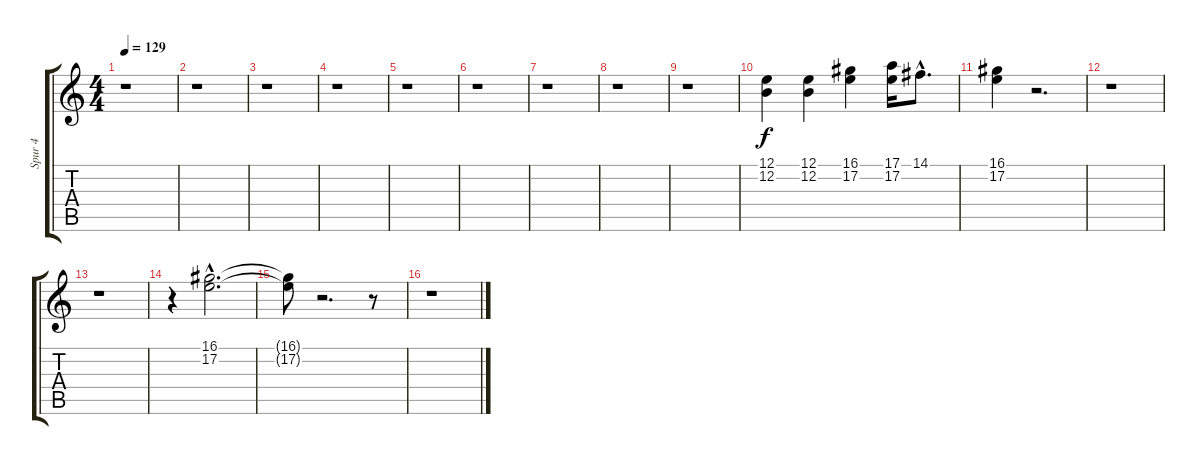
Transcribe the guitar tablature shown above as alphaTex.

\track ("Spur 4" "Spur 4") {instrument lead6voice}
\staff {score tabs}
\tuning (E4 B3 G3 D3 A2 E2) {hide}
\ts (4 4)
\tempo 129
\clef g2
\ks c
r.1{dy f instrument lead6voice} |
r.1 |
r.1 |
r.1 |
r.1 |
r.1 |
r.1 |
r.1 |
r.1 |
(12.1 12.2).4 (12.1 12.2).4 (16.1 17.2).4 (17.1 17.2).16 14.1{hac}.8{d} |
(16.1 17.2).4 r.2{d} |
r.1 |
r.1 |
r.4 (16.1{hac} 17.2{hac}).2{d} |
(16.1{t} 17.2{t}).8 r.2{d} r.8 |
r.1
